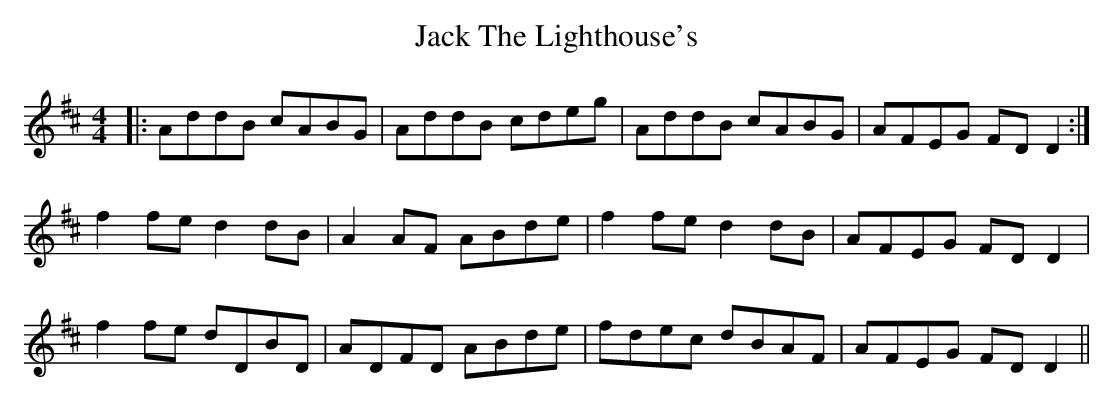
X:1
T: Jack The Lighthouse's
M: 4/4
L: 1/8
K: Dmaj
|:AddB cABG|AddB cdeg|AddB cABG|AFEG FDD2:|
f2fe d2dB|A2AF ABde|f2fe d2dB|AFEG FDD2|
f2fe dDBD|ADFD ABde|fdec dBAF|AFEG FDD2||
